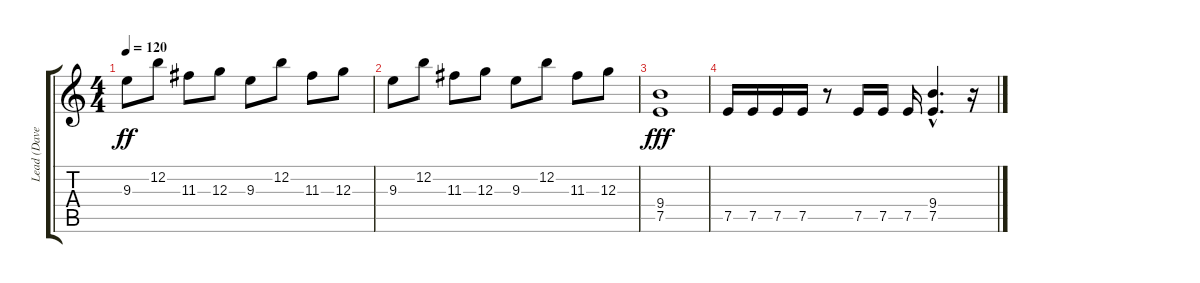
\track ("Lead (Dave)" "Lead (Dave") {instrument distortionguitar}
\staff {score tabs}
\tuning (E4 B3 G3 D3 A2 E2) {hide}
\ts (4 4)
\tempo 120
\clef g2
\ks c
9.3.8{dy ff} 12.2.8 11.3.8 12.3.8 9.3.8 12.2.8 11.3.8 12.3.8 |
9.3.8 12.2.8 11.3.8 12.3.8 9.3.8 12.2.8 11.3.8 12.3.8 |
(9.4 7.5).1{dy fff} |
7.5.16 7.5.16 7.5.16 7.5.16 r.8 7.5.16 7.5.16 7.5.16 (9.4{hac} 7.5{hac}).4{d} r.16
